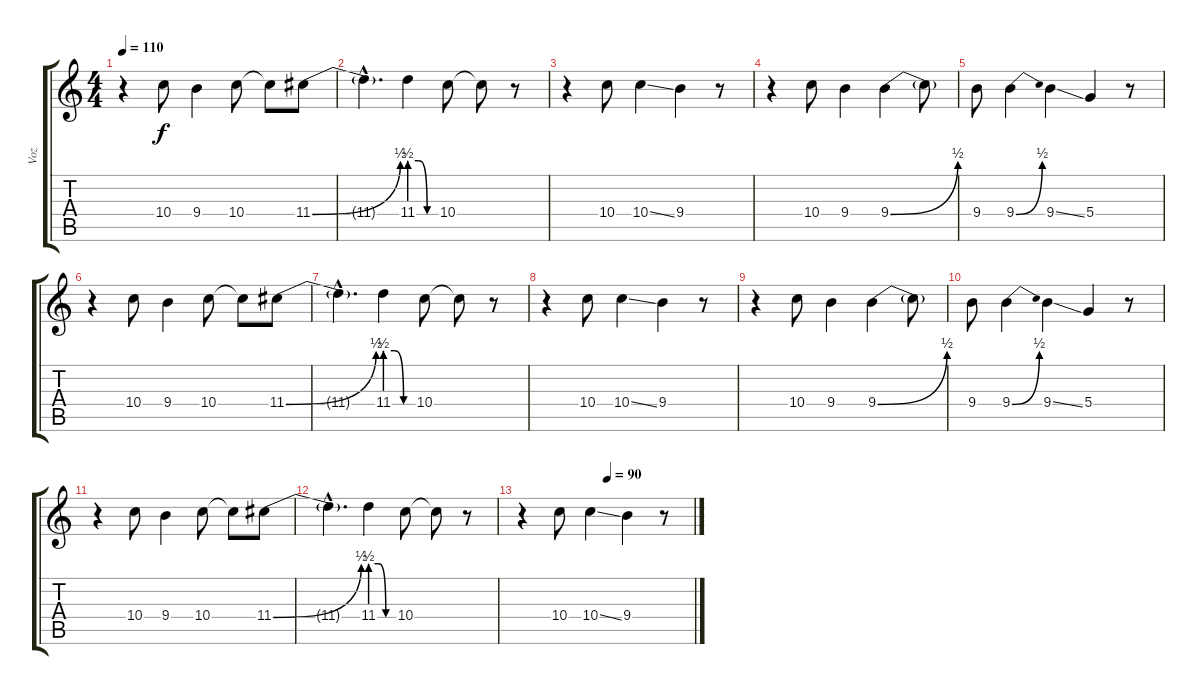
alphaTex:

\track ("Voz " "Voz ") {instrument distortionguitar}
\staff {score tabs}
\tuning (E4 B3 G3 D3 A2 E2) {hide}
\ts (4 4)
\tempo 110
\clef g2
\ks c
r.4{dy f} 10.4.8 9.4.4 10.4.8 10.4{t}.8 11.4{be (bend 0 0 60 2)}.8 |
11.4{hac t}.4{d} 11.4{be (custom 0 2 20 2 40 0 60 0)}.4 10.4.8 10.4{t}.8 r.8 |
r.4 10.4.8 10.4{ss}.4 9.4.4 r.8 |
r.4 10.4.8 9.4.4 9.4{be (bend 0 0 60 2)}.4 9.4{t}.8 |
9.4.8 9.4{be (bend 0 0 60 2)}.4 9.4{ss}.4 5.4.4 r.8 |
r.4 10.4.8 9.4.4 10.4.8 10.4{t}.8 11.4{be (bend 0 0 60 2)}.8 |
11.4{hac t}.4{d} 11.4{be (custom 0 2 20 2 40 0 60 0)}.4 10.4.8 10.4{t}.8 r.8 |
r.4 10.4.8 10.4{ss}.4 9.4.4 r.8 |
r.4 10.4.8 9.4.4 9.4{be (bend 0 0 60 2)}.4 9.4{t}.8 |
9.4.8 9.4{be (bend 0 0 60 2)}.4 9.4{ss}.4 5.4.4 r.8 |
r.4 10.4.8 9.4.4 10.4.8 10.4{t}.8 11.4{be (bend 0 0 60 2)}.8 |
11.4{hac t}.4{d} 11.4{be (custom 0 2 20 2 40 0 60 0)}.4 10.4.8 10.4{t}.8 r.8 |
\tempo (90 0.5)
r.4 10.4.8 10.4{ss}.4 9.4.4 r.8
